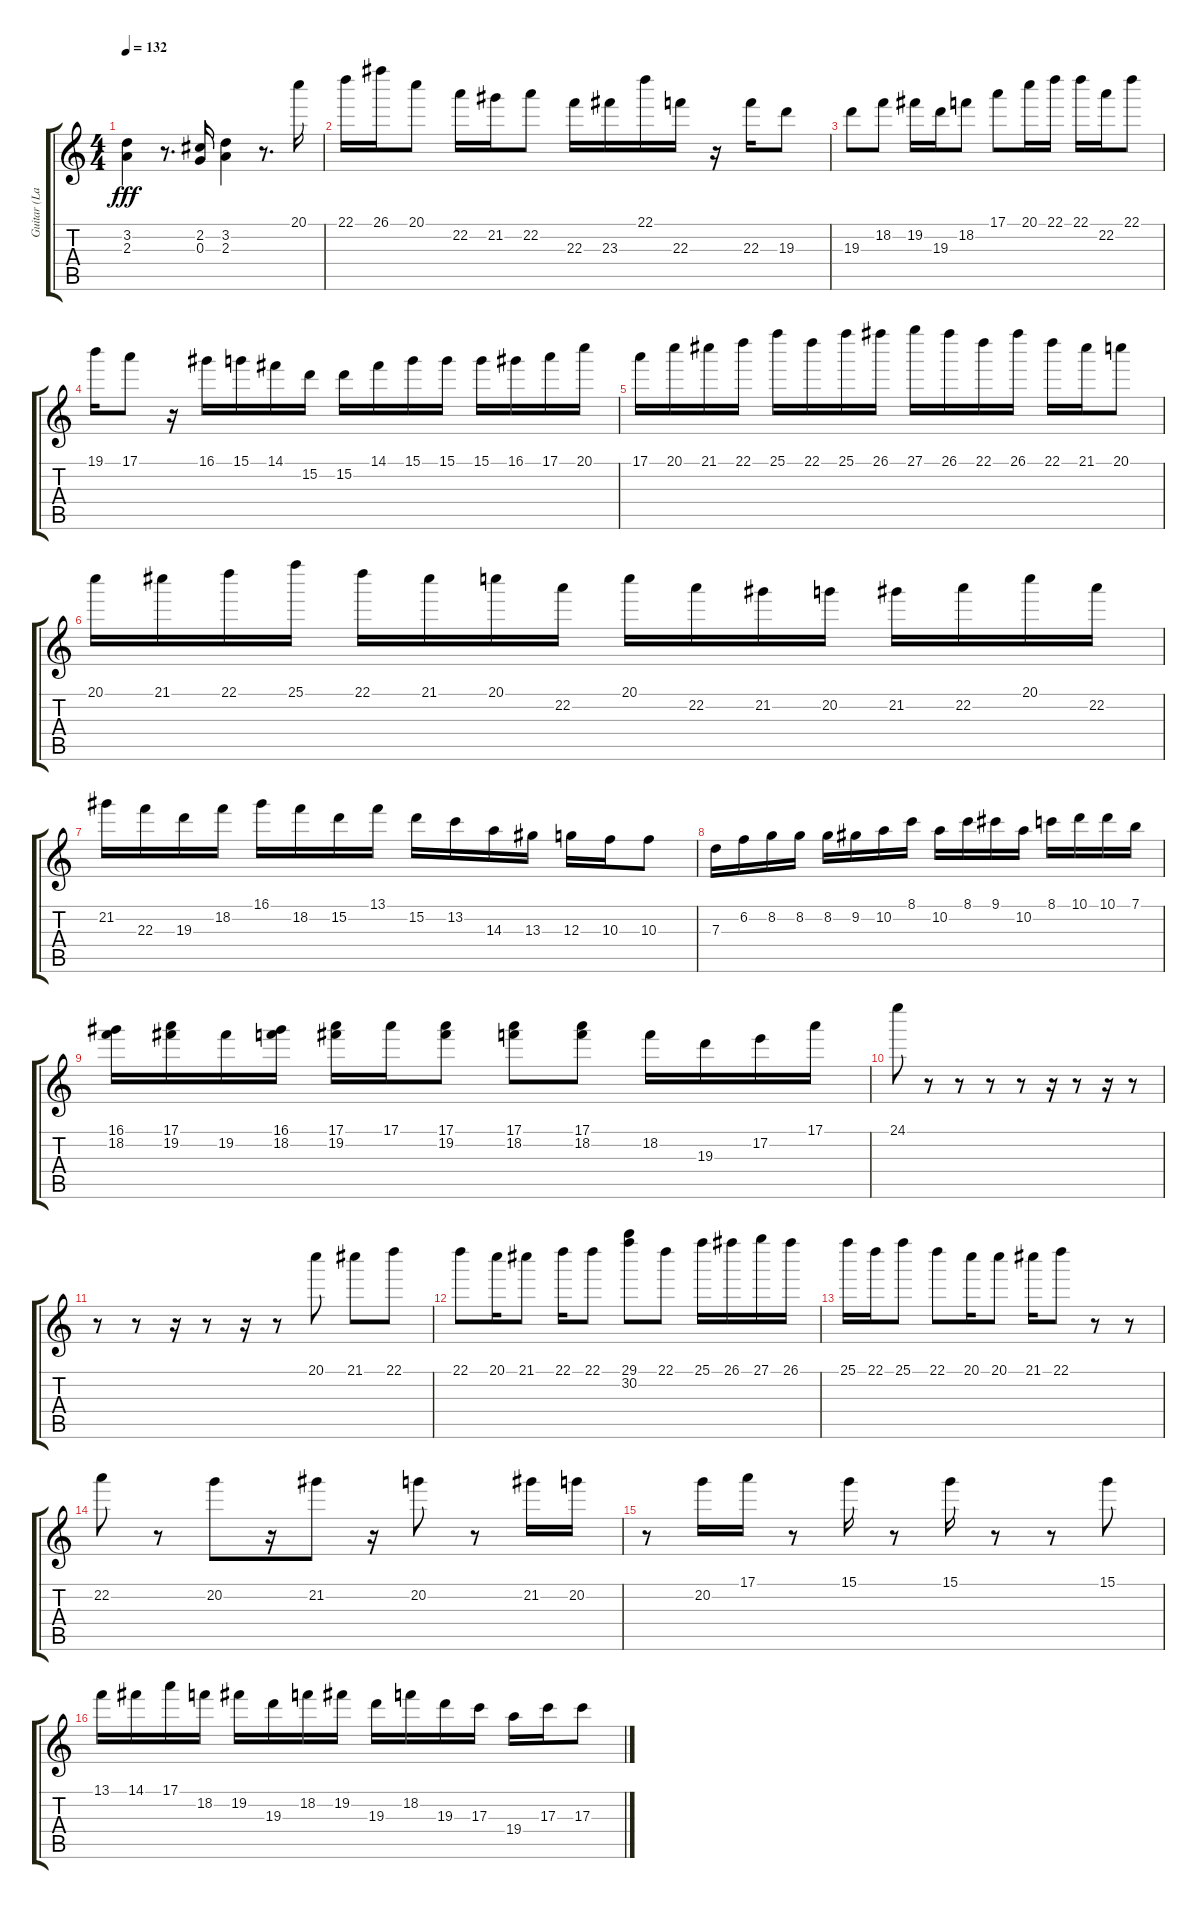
\track ("Guitar (Larry LaLonde)" "Guitar (La") {instrument overdrivenguitar}
\staff {score tabs}
\tuning (E4 B3 G3 D3 A2 E2) {hide}
\ts (4 4)
\tempo 132
\clef g2
\ks c
(3.2 2.3).4{dy fff} r.8{d} (2.2 0.3).16 (3.2 2.3).4 r.8{d} 20.1.16 |
22.1.16 26.1.16 20.1.8 22.2.16 21.2.16 22.2.8 22.3.16 23.3.16 22.1.16 22.3.16 r.16 22.3.16 19.3.8 |
19.3.8 18.2.8 19.2.16 19.3.16 18.2.8 17.1.8 20.1.16 22.1.16 22.1.16 22.2.16 22.1.8 |
19.1.16 17.1.8 r.16 16.1.16 15.1.16 14.1.16 15.2.16 15.2.16 14.1.16 15.1.16 15.1.16 15.1.16 16.1.16 17.1.16 20.1.16 |
17.1.16 20.1.16 21.1.16 22.1.16 25.1.16 22.1.16 25.1.16 26.1.16 27.1.16 26.1.16 22.1.16 26.1.16 22.1.16 21.1.16 20.1.8 |
20.1.16 21.1.16 22.1.16 25.1.16 22.1.16 21.1.16 20.1.16 22.2.16 20.1.16 22.2.16 21.2.16 20.2.16 21.2.16 22.2.16 20.1.16 22.2.16 |
21.2.16 22.3.16 19.3.16 18.2.16 16.1.16 18.2.16 15.2.16 13.1.16 15.2.16 13.2.16 14.3.16 13.3.16 12.3.16 10.3.16 10.3.8 |
7.3.16 6.2.16 8.2.16 8.2.16 8.2.16 9.2.16 10.2.16 8.1.16 10.2.16 8.1.16 9.1.16 10.2.16 8.1.16 10.1.16 10.1.16 7.1.16 |
(16.1 18.2).16 (17.1 19.2).16 19.2.16 (16.1 18.2).16 (17.1 19.2).16 17.1.16 (17.1 19.2).8 (17.1 18.2).8 (17.1 18.2).8 18.2.16 19.3.16 17.2.16 17.1.16 |
24.1.8 r.8 r.8 r.8 r.8 r.16 r.8 r.16 r.8 |
r.8 r.8 r.16 r.8 r.16 r.8 20.1.8 21.1.8 22.1.8 |
22.1.8 20.1.16 21.1.8 22.1.16 22.1.8 (29.1 30.2).8 22.1.8 25.1.16 26.1.16 27.1.16 26.1.16 |
25.1.16 22.1.16 25.1.8 22.1.8 20.1.16 20.1.8 21.1.16 22.1.8 r.8 r.8 |
22.2.8 r.8 20.2.8 r.16 21.2.8 r.16 20.2.8 r.8 21.2.16 20.2.16 |
r.8 20.2.16 17.1.16 r.8 15.1.16 r.8 15.1.16 r.8 r.8 15.1.8 |
13.1.16 14.1.16 17.1.16 18.2.16 19.2.16 19.3.16 18.2.16 19.2.16 19.3.16 18.2.16 19.3.16 17.3.16 19.4.16 17.3.16 17.3.8
